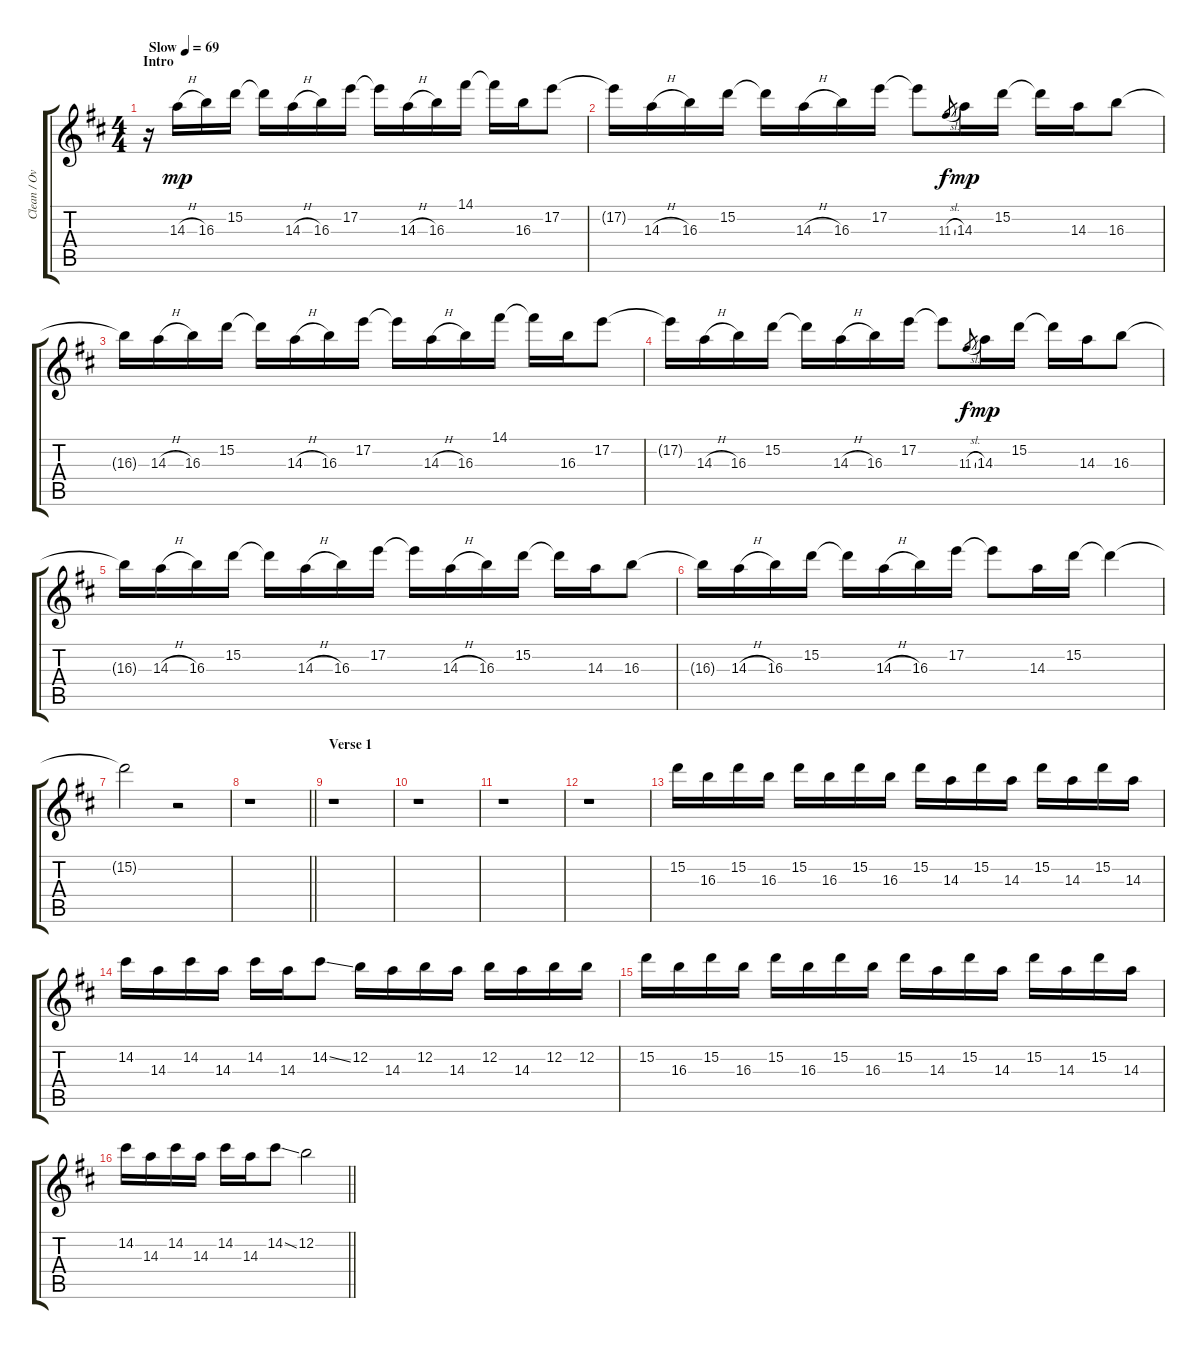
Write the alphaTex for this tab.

\track ("Clean / Overdrive guitar" "Clean / Ov") {instrument electricguitarjazz}
\staff {score tabs}
\tuning (E4 B3 G3 D3 A2 E2) {hide}
\ts (4 4)
\section ("" "Intro")
\tempo (69 "Slow")
\clef g2
\ks d
r.16{dy mp instrument electricguitarjazz} 14.3{h}.16 16.3.16 15.2.16 15.2{t}.16 14.3{h}.16 16.3.16 17.2.16 17.2{t}.16 14.3{h}.16 16.3.16 14.1.16 14.1{t}.16 16.3.16 17.2.8 |
17.2{t}.16 14.3{h}.16 16.3.16 15.2.16 15.2{t}.16 14.3{h}.16 16.3.16 17.2.16 17.2{t}.8 11.3{sl}.8{gr dy f} 14.3.16{dy mp} 15.2.16 15.2{t}.16 14.3.16 16.3.8 |
16.3{t}.16 14.3{h}.16 16.3.16 15.2.16 15.2{t}.16 14.3{h}.16 16.3.16 17.2.16 17.2{t}.16 14.3{h}.16 16.3.16 14.1.16 14.1{t}.16 16.3.16 17.2.8 |
17.2{t}.16 14.3{h}.16 16.3.16 15.2.16 15.2{t}.16 14.3{h}.16 16.3.16 17.2.16 17.2{t}.8 11.3{sl}.8{gr dy f} 14.3.16{dy mp} 15.2.16 15.2{t}.16 14.3.16 16.3.8 |
16.3{t}.16 14.3{h}.16 16.3.16 15.2.16 15.2{t}.16 14.3{h}.16 16.3.16 17.2.16 17.2{t}.16 14.3{h}.16 16.3.16 15.2.16 15.2{t}.16 14.3.16 16.3.8 |
16.3{t}.16 14.3{h}.16 16.3.16 15.2.16 15.2{t}.16 14.3{h}.16 16.3.16 17.2.16 17.2{t}.8 14.3.16 15.2.16 15.2{t}.4 |
15.2{t}.2 r.2 |
\barLineRight lightlight
r.1 |
\section ("" "Verse 1")
\ks bminor
r.1 |
r.1 |
r.1 |
r.1 |
15.2.16 16.3.16 15.2.16 16.3.16 15.2.16 16.3.16 15.2.16 16.3.16 15.2.16 14.3.16 15.2.16 14.3.16 15.2.16 14.3.16 15.2.16 14.3.16 |
14.2.16 14.3.16 14.2.16 14.3.16 14.2.16 14.3.16 14.2{ss}.8 12.2.16 14.3.16 12.2.16 14.3.16 12.2.16 14.3.16 12.2.16 12.2.16 |
15.2.16 16.3.16 15.2.16 16.3.16 15.2.16 16.3.16 15.2.16 16.3.16 15.2.16 14.3.16 15.2.16 14.3.16 15.2.16 14.3.16 15.2.16 14.3.16 |
\barLineRight lightlight
\ks d
14.2.16 14.3.16 14.2.16 14.3.16 14.2.16 14.3.16 14.2{ss}.8 12.2.2
